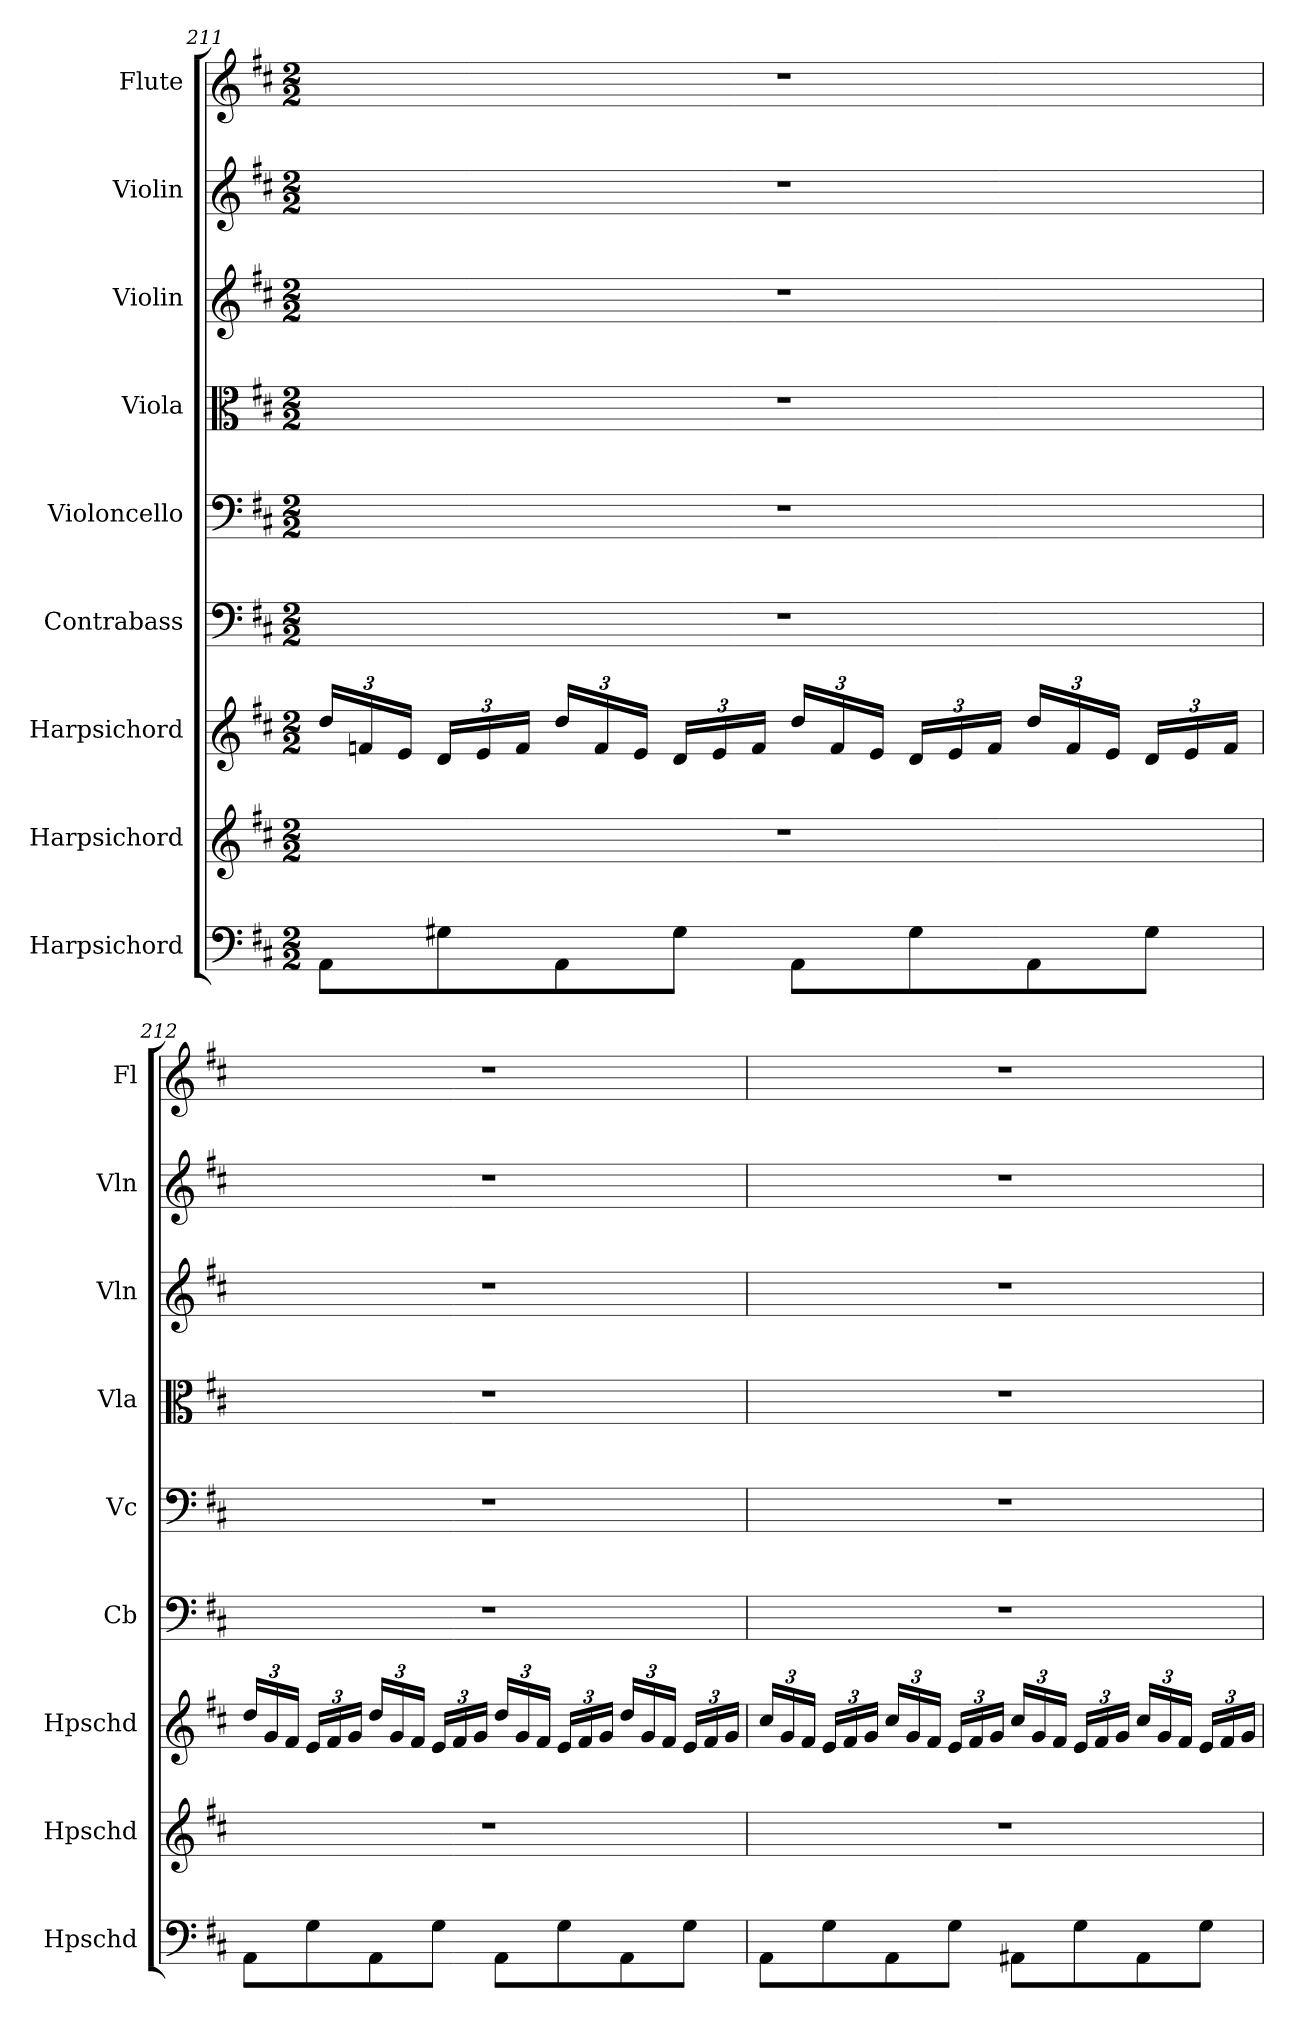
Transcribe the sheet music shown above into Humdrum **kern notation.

**kern	**kern	**kern	**kern	**kern	**kern	**kern	**kern	**kern
*part9	*part8	*part7	*part6	*part5	*part4	*part3	*part2	*part1
*staff9	*staff8	*staff7	*staff6	*staff5	*staff4	*staff3	*staff2	*staff1
*I"Harpsichord	*I"Harpsichord	*I"Harpsichord	*I"Contrabass	*I"Violoncello	*I"Viola	*I"Violin	*I"Violin	*I"Flute
*I'Hpschd	*I'Hpschd	*I'Hpschd	*I'Cb	*I'Vc	*I'Vla	*I'Vln	*I'Vln	*I'Fl
*clefF4	*clefG2	*clefG2	*clefF4	*clefF4	*clefC3	*clefG2	*clefG2	*clefG2
*k[f#c#]	*k[f#c#]	*k[f#c#]	*k[f#c#]	*k[f#c#]	*k[f#c#]	*k[f#c#]	*k[f#c#]	*k[f#c#]
*D:	*D:	*D:	*D:	*D:	*D:	*D:	*D:	*D:
*M2/2	*M2/2	*M2/2	*M2/2	*M2/2	*M2/2	*M2/2	*M2/2	*M2/2
=211	=211	=211	=211	=211	=211	=211	=211	=211
8AA\L	1r	24dd/LL	1r	1r	1r	1r	1r	1r
.	.	24fn/	.	.	.	.	.	.
.	.	24e/JJ	.	.	.	.	.	.
8G#X\	.	24d/LL	.	.	.	.	.	.
.	.	24e/	.	.	.	.	.	.
.	.	24f/JJ	.	.	.	.	.	.
8AA\	.	24dd/LL	.	.	.	.	.	.
.	.	24f/	.	.	.	.	.	.
.	.	24e/JJ	.	.	.	.	.	.
8G#\J	.	24d/LL	.	.	.	.	.	.
.	.	24e/	.	.	.	.	.	.
.	.	24f/JJ	.	.	.	.	.	.
8AA\L	.	24dd/LL	.	.	.	.	.	.
.	.	24f/	.	.	.	.	.	.
.	.	24e/JJ	.	.	.	.	.	.
8G#\	.	24d/LL	.	.	.	.	.	.
.	.	24e/	.	.	.	.	.	.
.	.	24f/JJ	.	.	.	.	.	.
8AA\	.	24dd/LL	.	.	.	.	.	.
.	.	24f/	.	.	.	.	.	.
.	.	24e/JJ	.	.	.	.	.	.
8G#\J	.	24d/LL	.	.	.	.	.	.
.	.	24e/	.	.	.	.	.	.
.	.	24f/JJ	.	.	.	.	.	.
=212	=212	=212	=212	=212	=212	=212	=212	=212
8AA\L	1r	24dd/LL	1r	1r	1r	1r	1r	1r
.	.	24g/	.	.	.	.	.	.
.	.	24f#/JJ	.	.	.	.	.	.
8G\	.	24e/LL	.	.	.	.	.	.
.	.	24f#/	.	.	.	.	.	.
.	.	24g/JJ	.	.	.	.	.	.
8AA\	.	24dd/LL	.	.	.	.	.	.
.	.	24g/	.	.	.	.	.	.
.	.	24f#/JJ	.	.	.	.	.	.
8G\J	.	24e/LL	.	.	.	.	.	.
.	.	24f#/	.	.	.	.	.	.
.	.	24g/JJ	.	.	.	.	.	.
8AA\L	.	24dd/LL	.	.	.	.	.	.
.	.	24g/	.	.	.	.	.	.
.	.	24f#/JJ	.	.	.	.	.	.
8G\	.	24e/LL	.	.	.	.	.	.
.	.	24f#/	.	.	.	.	.	.
.	.	24g/JJ	.	.	.	.	.	.
8AA\	.	24dd/LL	.	.	.	.	.	.
.	.	24g/	.	.	.	.	.	.
.	.	24f#/JJ	.	.	.	.	.	.
8G\J	.	24e/LL	.	.	.	.	.	.
.	.	24f#/	.	.	.	.	.	.
.	.	24g/JJ	.	.	.	.	.	.
=213	=213	=213	=213	=213	=213	=213	=213	=213
8AA\L	1r	24cc#/LL	1r	1r	1r	1r	1r	1r
.	.	24g/	.	.	.	.	.	.
.	.	24f#/JJ	.	.	.	.	.	.
8G\	.	24e/LL	.	.	.	.	.	.
.	.	24f#/	.	.	.	.	.	.
.	.	24g/JJ	.	.	.	.	.	.
8AA\	.	24cc#/LL	.	.	.	.	.	.
.	.	24g/	.	.	.	.	.	.
.	.	24f#/JJ	.	.	.	.	.	.
8G\J	.	24e/LL	.	.	.	.	.	.
.	.	24f#/	.	.	.	.	.	.
.	.	24g/JJ	.	.	.	.	.	.
8AA#X\L	.	24cc#/LL	.	.	.	.	.	.
.	.	24g/	.	.	.	.	.	.
.	.	24f#/JJ	.	.	.	.	.	.
8G\	.	24e/LL	.	.	.	.	.	.
.	.	24f#/	.	.	.	.	.	.
.	.	24g/JJ	.	.	.	.	.	.
8AA#\	.	24cc#/LL	.	.	.	.	.	.
.	.	24g/	.	.	.	.	.	.
.	.	24f#/JJ	.	.	.	.	.	.
8G\J	.	24e/LL	.	.	.	.	.	.
.	.	24f#/	.	.	.	.	.	.
.	.	24g/JJ	.	.	.	.	.	.
=	=	=	=	=	=	=	=	=
*-	*-	*-	*-	*-	*-	*-	*-	*-
